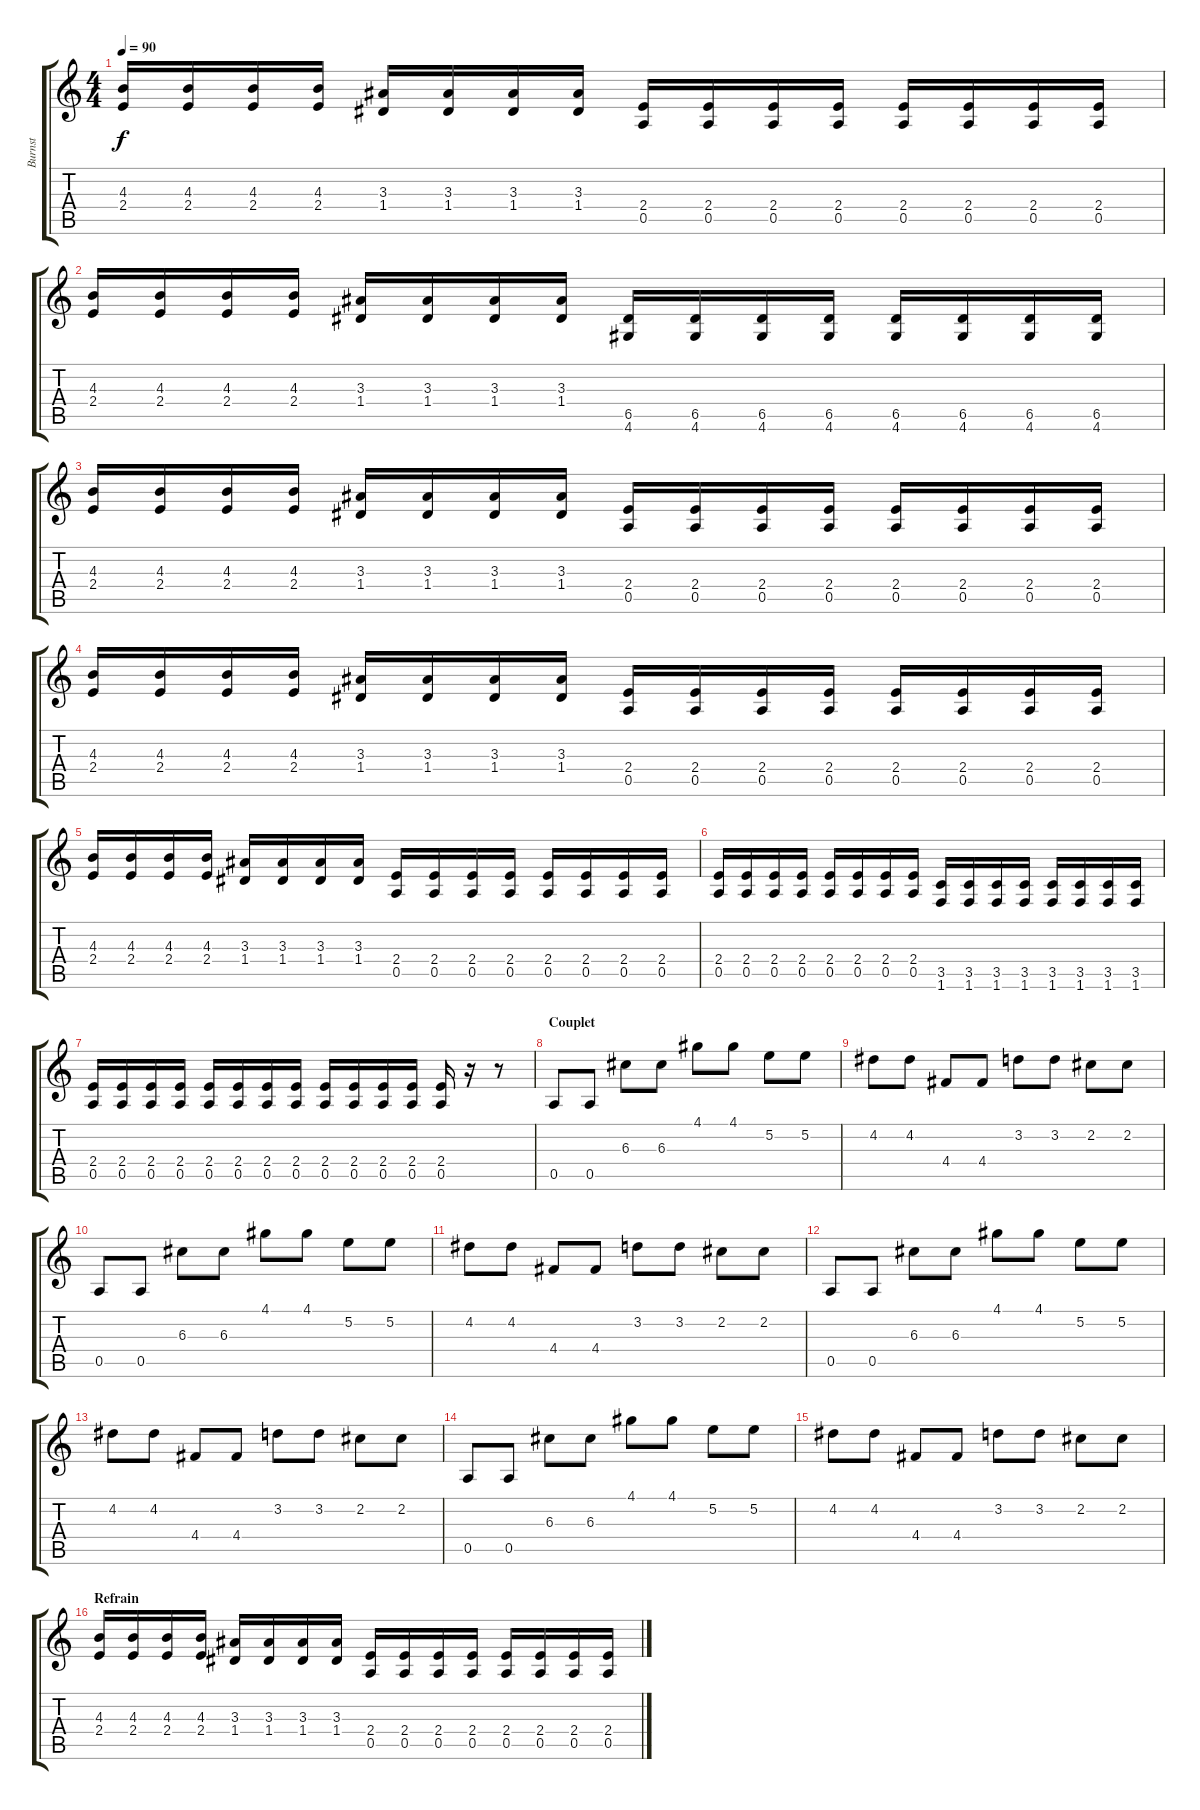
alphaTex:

\track ("Burnst" "Burnst") {instrument electricguitarclean}
\staff {score tabs}
\tuning (E4 B3 G3 D3 A2 E2) {hide}
\ts (4 4)
\tempo 90
\clef g2
\ks c
(4.3 2.4).16{dy f} (4.3 2.4).16 (4.3 2.4).16 (4.3 2.4).16 (3.3 1.4).16 (3.3 1.4).16 (3.3 1.4).16 (3.3 1.4).16 (2.4 0.5).16 (2.4 0.5).16 (2.4 0.5).16 (2.4 0.5).16 (2.4 0.5).16 (2.4 0.5).16 (2.4 0.5).16 (2.4 0.5).16 |
(4.3 2.4).16 (4.3 2.4).16 (4.3 2.4).16 (4.3 2.4).16 (3.3 1.4).16 (3.3 1.4).16 (3.3 1.4).16 (3.3 1.4).16 (6.5 4.6).16 (6.5 4.6).16 (6.5 4.6).16 (6.5 4.6).16 (6.5 4.6).16 (6.5 4.6).16 (6.5 4.6).16 (6.5 4.6).16 |
(4.3 2.4).16 (4.3 2.4).16 (4.3 2.4).16 (4.3 2.4).16 (3.3 1.4).16 (3.3 1.4).16 (3.3 1.4).16 (3.3 1.4).16 (2.4 0.5).16 (2.4 0.5).16 (2.4 0.5).16 (2.4 0.5).16 (2.4 0.5).16 (2.4 0.5).16 (2.4 0.5).16 (2.4 0.5).16 |
(4.3 2.4).16 (4.3 2.4).16 (4.3 2.4).16 (4.3 2.4).16 (3.3 1.4).16 (3.3 1.4).16 (3.3 1.4).16 (3.3 1.4).16 (2.4 0.5).16 (2.4 0.5).16 (2.4 0.5).16 (2.4 0.5).16 (2.4 0.5).16 (2.4 0.5).16 (2.4 0.5).16 (2.4 0.5).16 |
(4.3 2.4).16 (4.3 2.4).16 (4.3 2.4).16 (4.3 2.4).16 (3.3 1.4).16 (3.3 1.4).16 (3.3 1.4).16 (3.3 1.4).16 (2.4 0.5).16 (2.4 0.5).16 (2.4 0.5).16 (2.4 0.5).16 (2.4 0.5).16 (2.4 0.5).16 (2.4 0.5).16 (2.4 0.5).16 |
(2.4 0.5).16 (2.4 0.5).16 (2.4 0.5).16 (2.4 0.5).16 (2.4 0.5).16 (2.4 0.5).16 (2.4 0.5).16 (2.4 0.5).16 (3.5 1.6).16 (3.5 1.6).16 (3.5 1.6).16 (3.5 1.6).16 (3.5 1.6).16 (3.5 1.6).16 (3.5 1.6).16 (3.5 1.6).16 |
(2.4 0.5).16 (2.4 0.5).16 (2.4 0.5).16 (2.4 0.5).16 (2.4 0.5).16 (2.4 0.5).16 (2.4 0.5).16 (2.4 0.5).16 (2.4 0.5).16 (2.4 0.5).16 (2.4 0.5).16 (2.4 0.5).16 (2.4 0.5).16 r.16 r.8 |
\section ("" "Couplet")
0.5.8 0.5.8 6.3.8 6.3.8 4.1.8 4.1.8 5.2.8 5.2.8 |
4.2.8 4.2.8 4.4.8 4.4.8 3.2.8 3.2.8 2.2.8 2.2.8 |
0.5.8 0.5.8 6.3.8 6.3.8 4.1.8 4.1.8 5.2.8 5.2.8 |
4.2.8 4.2.8 4.4.8 4.4.8 3.2.8 3.2.8 2.2.8 2.2.8 |
0.5.8 0.5.8 6.3.8 6.3.8 4.1.8 4.1.8 5.2.8 5.2.8 |
4.2.8 4.2.8 4.4.8 4.4.8 3.2.8 3.2.8 2.2.8 2.2.8 |
0.5.8 0.5.8 6.3.8 6.3.8 4.1.8 4.1.8 5.2.8 5.2.8 |
4.2.8 4.2.8 4.4.8 4.4.8 3.2.8 3.2.8 2.2.8 2.2.8 |
\section ("" "Refrain")
(4.3 2.4).16 (4.3 2.4).16 (4.3 2.4).16 (4.3 2.4).16 (3.3 1.4).16 (3.3 1.4).16 (3.3 1.4).16 (3.3 1.4).16 (2.4 0.5).16 (2.4 0.5).16 (2.4 0.5).16 (2.4 0.5).16 (2.4 0.5).16 (2.4 0.5).16 (2.4 0.5).16 (2.4 0.5).16
